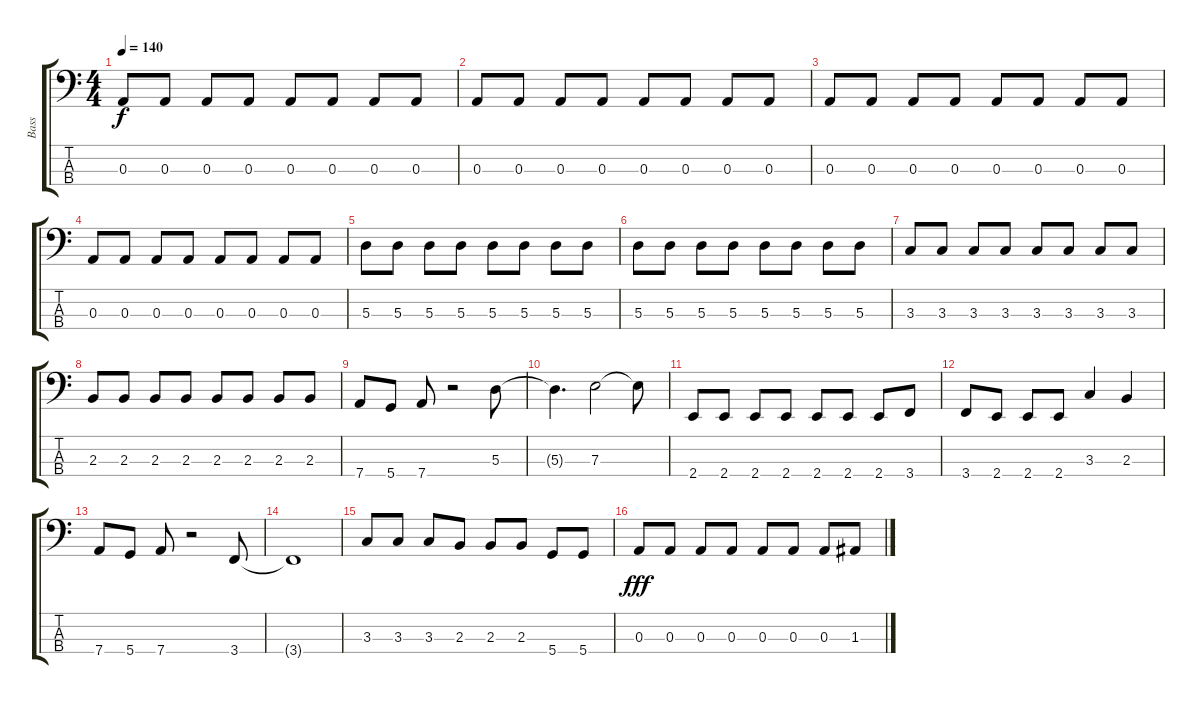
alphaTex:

\track ("Bass" "Bass") {instrument electricbasspick}
\staff {score tabs}
\tuning (G2 D2 A1 D1) {hide}
\ts (4 4)
\tempo 140
\clef f4
\ks c
0.3.8{dy f} 0.3.8 0.3.8 0.3.8 0.3.8 0.3.8 0.3.8 0.3.8 |
0.3.8 0.3.8 0.3.8 0.3.8 0.3.8 0.3.8 0.3.8 0.3.8 |
0.3.8 0.3.8 0.3.8 0.3.8 0.3.8 0.3.8 0.3.8 0.3.8 |
0.3.8 0.3.8 0.3.8 0.3.8 0.3.8 0.3.8 0.3.8 0.3.8 |
5.3.8 5.3.8 5.3.8 5.3.8 5.3.8 5.3.8 5.3.8 5.3.8 |
5.3.8 5.3.8 5.3.8 5.3.8 5.3.8 5.3.8 5.3.8 5.3.8 |
3.3.8 3.3.8 3.3.8 3.3.8 3.3.8 3.3.8 3.3.8 3.3.8 |
2.3.8 2.3.8 2.3.8 2.3.8 2.3.8 2.3.8 2.3.8 2.3.8 |
7.4.8 5.4.8 7.4.8 r.2 5.3.8 |
5.3{t}.4{d} 7.3.2 7.3{t}.8 |
2.4.8 2.4.8 2.4.8 2.4.8 2.4.8 2.4.8 2.4.8 3.4.8 |
3.4.8 2.4.8 2.4.8 2.4.8 3.3.4 2.3.4 |
7.4.8 5.4.8 7.4.8 r.2 3.4.8 |
3.4{t}.1 |
3.3.8 3.3.8 3.3.8 2.3.8 2.3.8 2.3.8 5.4.8 5.4.8 |
0.3.8{dy fff} 0.3.8 0.3.8 0.3.8 0.3.8 0.3.8 0.3.8 1.3.8
